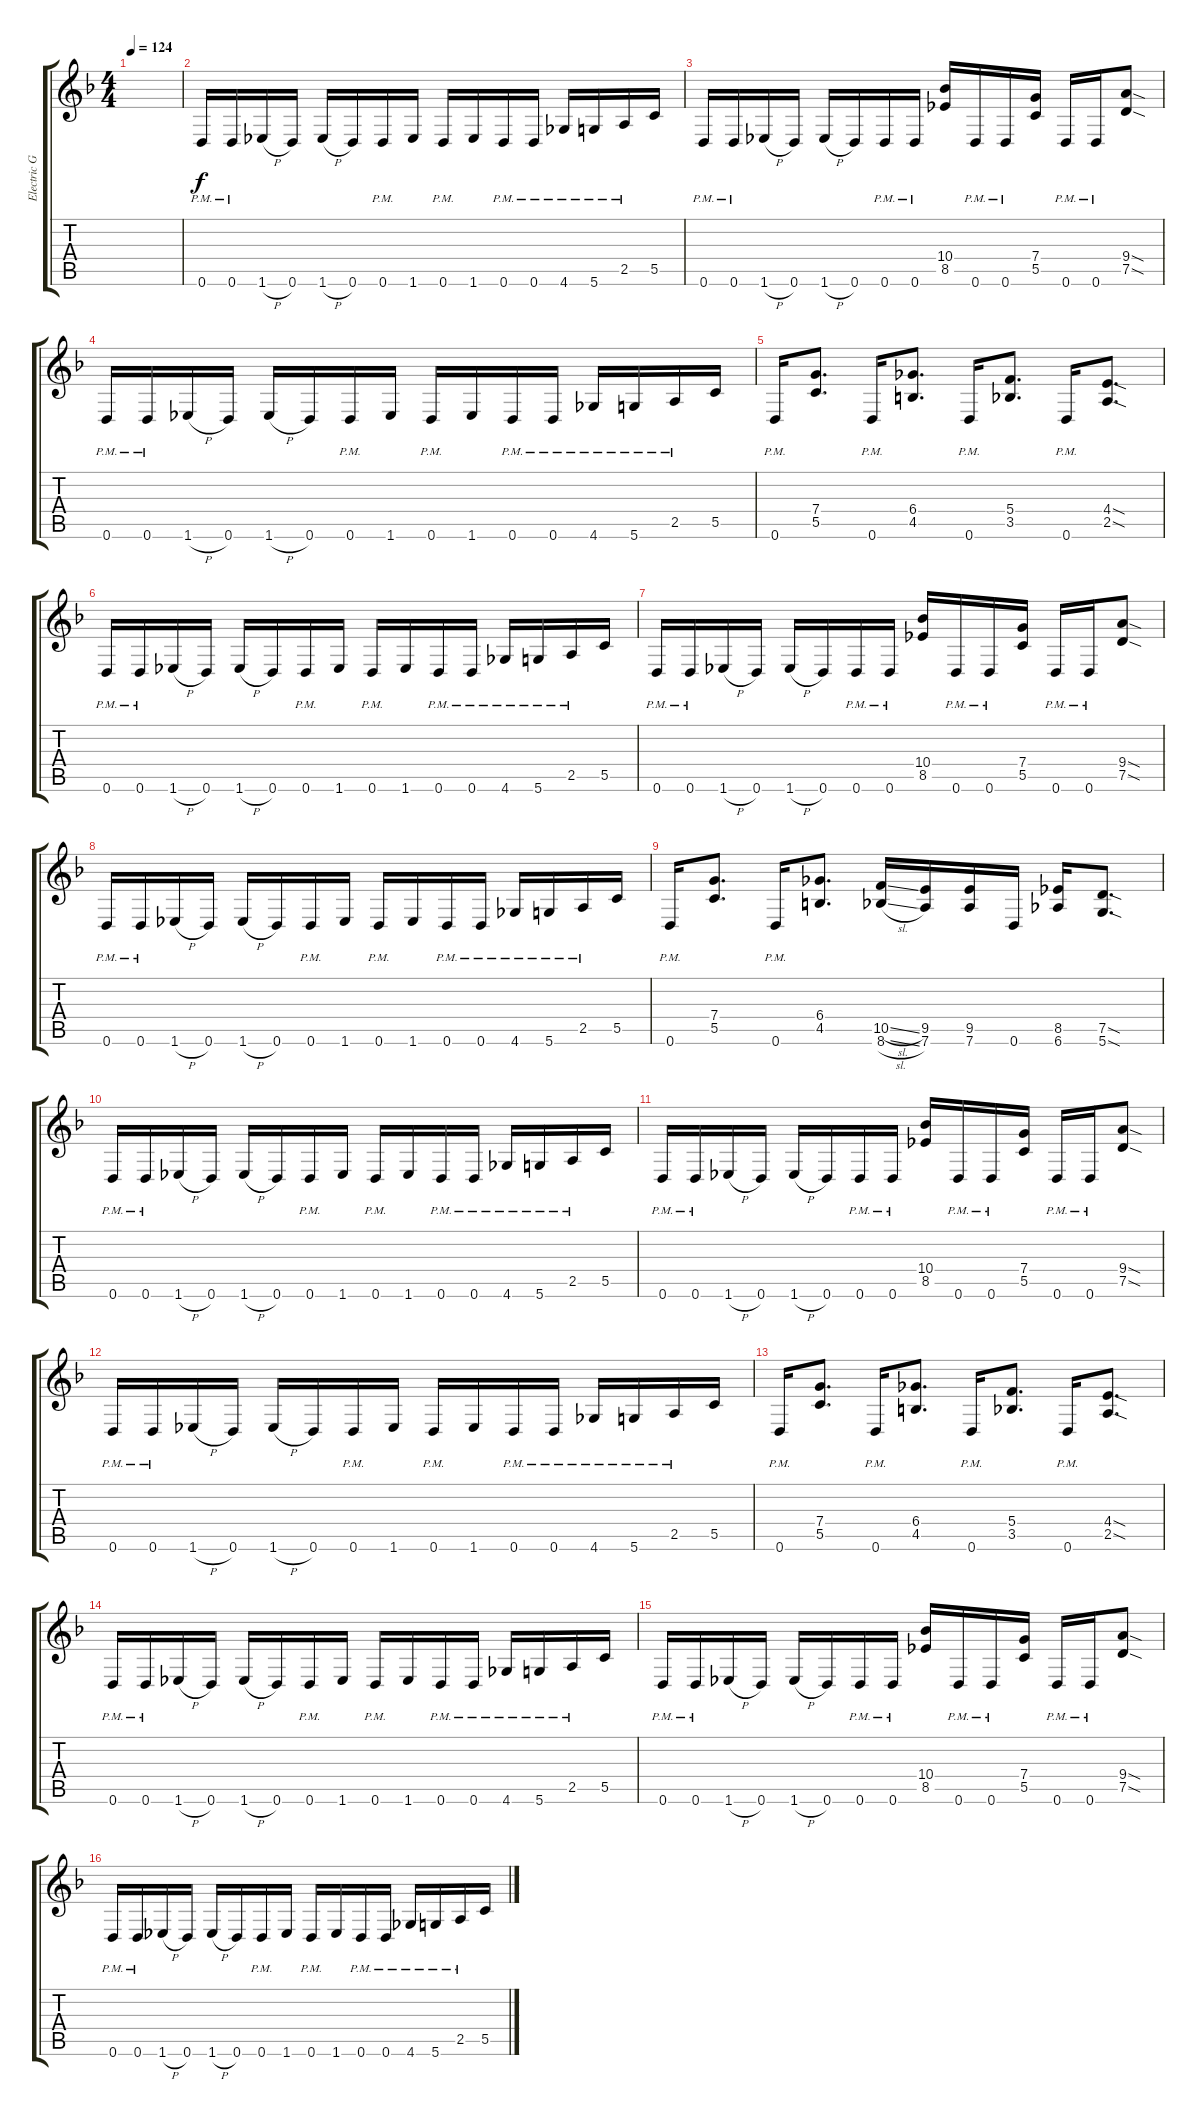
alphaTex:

\track ("Electric Guitar 1" "Electric G") {instrument distortionguitar}
\staff {score tabs}
\tuning (D4 A3 F3 C3 G2 D2) {hide}
\ts (4 4)
\tempo 124
\clef g2
\ks dminor
|
0.6{pm}.16 0.6{pm}.16 1.6{h}.16 0.6.16 1.6{h}.16 0.6.16 0.6{pm}.16 1.6.16 0.6{pm}.16 1.6.16 0.6{pm}.16 0.6{pm}.16 4.6{pm}.16 5.6{pm}.16 2.5{pm}.16 5.5.16 |
0.6{pm}.16 0.6{pm}.16 1.6{h}.16 0.6.16 1.6{h}.16 0.6.16 0.6{pm}.16 0.6{pm}.16 (10.4 8.5).16 0.6{pm}.16 0.6{pm}.16 (7.4 5.5).16 0.6{pm}.16 0.6{pm}.16 (9.4{sod} 7.5{sod}).8 |
0.6{pm}.16 0.6{pm}.16 1.6{h}.16 0.6.16 1.6{h}.16 0.6.16 0.6{pm}.16 1.6.16 0.6{pm}.16 1.6.16 0.6{pm}.16 0.6{pm}.16 4.6{pm}.16 5.6{pm}.16 2.5{pm}.16 5.5.16 |
0.6{pm}.16 (7.4 5.5).8{d} 0.6{pm}.16 (6.4 4.5).8{d} 0.6{pm}.16 (5.4 3.5).8{d} 0.6{pm}.16 (4.4{sod} 2.5{sod}).8{d} |
0.6{pm}.16 0.6{pm}.16 1.6{h}.16 0.6.16 1.6{h}.16 0.6.16 0.6{pm}.16 1.6.16 0.6{pm}.16 1.6.16 0.6{pm}.16 0.6{pm}.16 4.6{pm}.16 5.6{pm}.16 2.5{pm}.16 5.5.16 |
0.6{pm}.16 0.6{pm}.16 1.6{h}.16 0.6.16 1.6{h}.16 0.6.16 0.6{pm}.16 0.6{pm}.16 (10.4 8.5).16 0.6{pm}.16 0.6{pm}.16 (7.4 5.5).16 0.6{pm}.16 0.6{pm}.16 (9.4{sod} 7.5{sod}).8 |
0.6{pm}.16 0.6{pm}.16 1.6{h}.16 0.6.16 1.6{h}.16 0.6.16 0.6{pm}.16 1.6.16 0.6{pm}.16 1.6.16 0.6{pm}.16 0.6{pm}.16 4.6{pm}.16 5.6{pm}.16 2.5{pm}.16 5.5.16 |
0.6{pm}.16 (7.4 5.5).8{d} 0.6{pm}.16 (6.4 4.5).8{d} (10.5{sl} 8.6{sl}).16 (9.5 7.6).16 (9.5 7.6).16 0.6.16 (8.5 6.6).16 (7.5{sod} 5.6{sod}).8{d} |
0.6{pm}.16 0.6{pm}.16 1.6{h}.16 0.6.16 1.6{h}.16 0.6.16 0.6{pm}.16 1.6.16 0.6{pm}.16 1.6.16 0.6{pm}.16 0.6{pm}.16 4.6{pm}.16 5.6{pm}.16 2.5{pm}.16 5.5.16 |
0.6{pm}.16 0.6{pm}.16 1.6{h}.16 0.6.16 1.6{h}.16 0.6.16 0.6{pm}.16 0.6{pm}.16 (10.4 8.5).16 0.6{pm}.16 0.6{pm}.16 (7.4 5.5).16 0.6{pm}.16 0.6{pm}.16 (9.4{sod} 7.5{sod}).8 |
0.6{pm}.16 0.6{pm}.16 1.6{h}.16 0.6.16 1.6{h}.16 0.6.16 0.6{pm}.16 1.6.16 0.6{pm}.16 1.6.16 0.6{pm}.16 0.6{pm}.16 4.6{pm}.16 5.6{pm}.16 2.5{pm}.16 5.5.16 |
0.6{pm}.16 (7.4 5.5).8{d} 0.6{pm}.16 (6.4 4.5).8{d} 0.6{pm}.16 (5.4 3.5).8{d} 0.6{pm}.16 (4.4{sod} 2.5{sod}).8{d} |
0.6{pm}.16 0.6{pm}.16 1.6{h}.16 0.6.16 1.6{h}.16 0.6.16 0.6{pm}.16 1.6.16 0.6{pm}.16 1.6.16 0.6{pm}.16 0.6{pm}.16 4.6{pm}.16 5.6{pm}.16 2.5{pm}.16 5.5.16 |
0.6{pm}.16 0.6{pm}.16 1.6{h}.16 0.6.16 1.6{h}.16 0.6.16 0.6{pm}.16 0.6{pm}.16 (10.4 8.5).16 0.6{pm}.16 0.6{pm}.16 (7.4 5.5).16 0.6{pm}.16 0.6{pm}.16 (9.4{sod} 7.5{sod}).8 |
0.6{pm}.16 0.6{pm}.16 1.6{h}.16 0.6.16 1.6{h}.16 0.6.16 0.6{pm}.16 1.6.16 0.6{pm}.16 1.6.16 0.6{pm}.16 0.6{pm}.16 4.6{pm}.16 5.6{pm}.16 2.5{pm}.16 5.5.16
